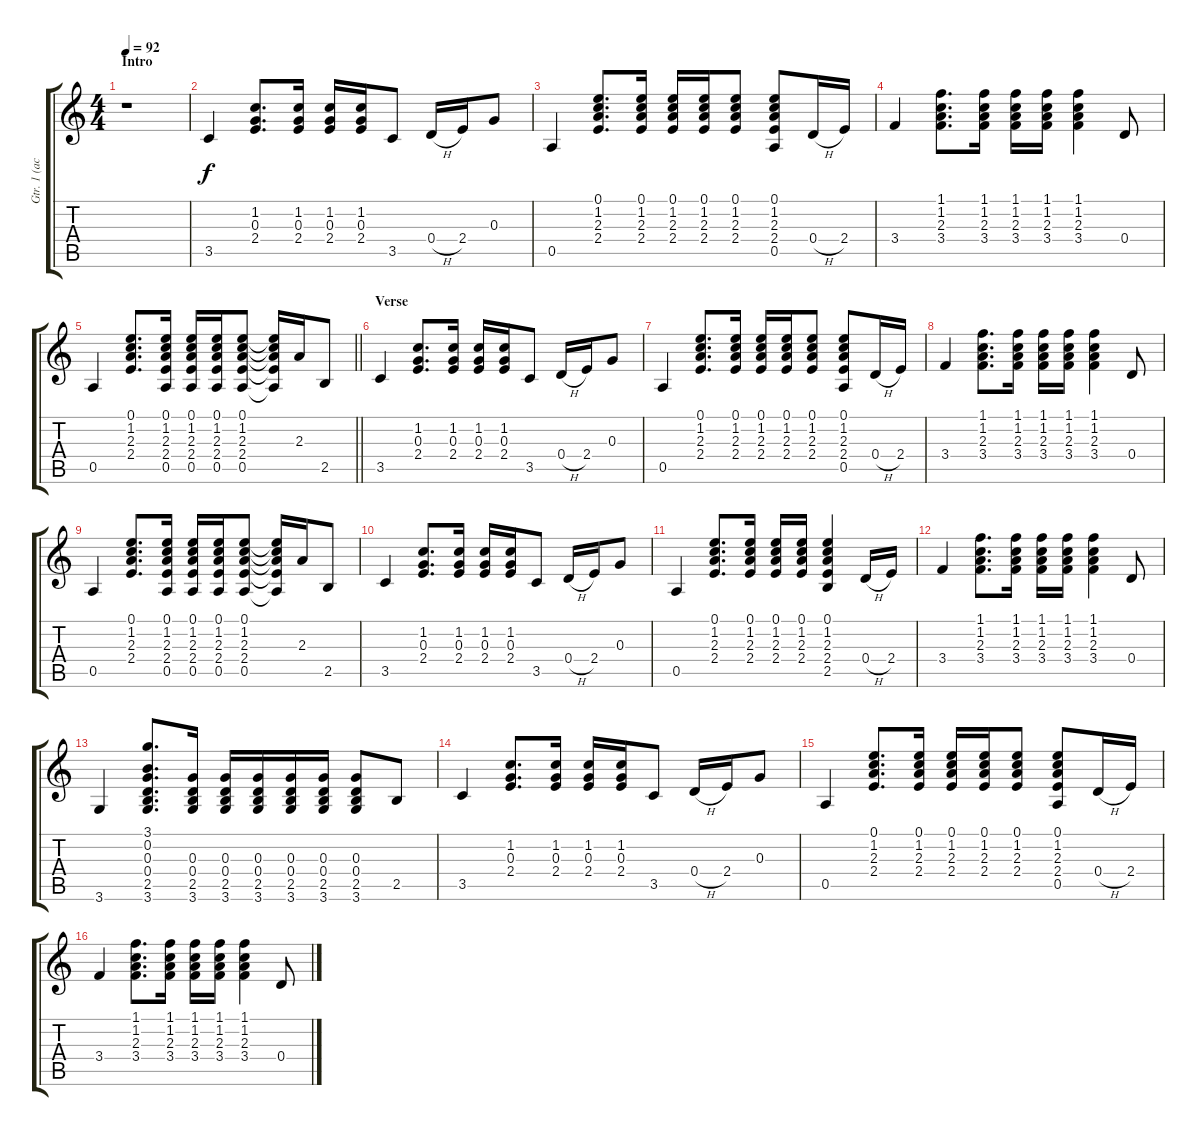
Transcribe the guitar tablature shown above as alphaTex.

\track ("Gtr. 1 (acous.)" "Gtr. 1 (ac") {instrument acousticguitarnylon}
\staff {score tabs}
\tuning (E4 B3 G3 D3 A2 E2) {hide}
\ts (4 4)
\section ("" "Intro")
\tempo 92
\clef g2
\ks c
r.1{dy f instrument acousticguitarnylon} |
3.5.4 (1.2 0.3 2.4).8{d} (1.2 0.3 2.4).16 (1.2 0.3 2.4).16 (1.2 0.3 2.4).16 3.5.8 0.4{h}.16 2.4.16 0.3.8 |
0.5.4 (0.1 1.2 2.3 2.4).8{d} (0.1 1.2 2.3 2.4).16 (0.1 1.2 2.3 2.4).16 (0.1 1.2 2.3 2.4).16 (0.1 1.2 2.3 2.4).8 (0.1 1.2 2.3 2.4 0.5).8 0.4{h}.16 2.4.16 |
3.4.4 (1.1 1.2 2.3 3.4).8{d} (1.1 1.2 2.3 3.4).16 (1.1 1.2 2.3 3.4).16 (1.1 1.2 2.3 3.4).16 (1.1 1.2 2.3 3.4).4 0.4.8 |
\barLineRight lightlight
0.5.4 (0.1 1.2 2.3 2.4).8{d} (0.1 1.2 2.3 2.4 0.5).16 (0.1 1.2 2.3 2.4 0.5).16 (0.1 1.2 2.3 2.4 0.5).16 (0.1 1.2 2.3 2.4 0.5).8 (0.1{t} 1.2{t} 2.3{t} 2.4{t} 0.5{t}).16 2.3.16 2.5.8 |
\section ("" "Verse")
3.5.4 (1.2 0.3 2.4).8{d} (1.2 0.3 2.4).16 (1.2 0.3 2.4).16 (1.2 0.3 2.4).16 3.5.8 0.4{h}.16 2.4.16 0.3.8 |
0.5.4 (0.1 1.2 2.3 2.4).8{d} (0.1 1.2 2.3 2.4).16 (0.1 1.2 2.3 2.4).16 (0.1 1.2 2.3 2.4).16 (0.1 1.2 2.3 2.4).8 (0.1 1.2 2.3 2.4 0.5).8 0.4{h}.16 2.4.16 |
3.4.4 (1.1 1.2 2.3 3.4).8{d} (1.1 1.2 2.3 3.4).16 (1.1 1.2 2.3 3.4).16 (1.1 1.2 2.3 3.4).16 (1.1 1.2 2.3 3.4).4 0.4.8 |
0.5.4 (0.1 1.2 2.3 2.4).8{d} (0.1 1.2 2.3 2.4 0.5).16 (0.1 1.2 2.3 2.4 0.5).16 (0.1 1.2 2.3 2.4 0.5).16 (0.1 1.2 2.3 2.4 0.5).8 (0.1{t} 1.2{t} 2.3{t} 2.4{t} 0.5{t}).16 2.3.16 2.5.8 |
3.5.4 (1.2 0.3 2.4).8{d} (1.2 0.3 2.4).16 (1.2 0.3 2.4).16 (1.2 0.3 2.4).16 3.5.8 0.4{h}.16 2.4.16 0.3.8 |
0.5.4 (0.1 1.2 2.3 2.4).8{d} (0.1 1.2 2.3 2.4).16 (0.1 1.2 2.3 2.4).16 (0.1 1.2 2.3 2.4).16 (0.1 1.2 2.3 2.4 2.5).4 0.4{h}.16 2.4.16 |
3.4.4 (1.1 1.2 2.3 3.4).8{d} (1.1 1.2 2.3 3.4).16 (1.1 1.2 2.3 3.4).16 (1.1 1.2 2.3 3.4).16 (1.1 1.2 2.3 3.4).4 0.4.8 |
3.6.4 (3.1 0.2 0.3 0.4 2.5 3.6).8{d} (0.3 0.4 2.5 3.6).16 (0.3 0.4 2.5 3.6).16 (0.3 0.4 2.5 3.6).16 (0.3 0.4 2.5 3.6).16 (0.3 0.4 2.5 3.6).16 (0.3 0.4 2.5 3.6).8 2.5.8 |
3.5.4 (1.2 0.3 2.4).8{d} (1.2 0.3 2.4).16 (1.2 0.3 2.4).16 (1.2 0.3 2.4).16 3.5.8 0.4{h}.16 2.4.16 0.3.8 |
0.5.4 (0.1 1.2 2.3 2.4).8{d} (0.1 1.2 2.3 2.4).16 (0.1 1.2 2.3 2.4).16 (0.1 1.2 2.3 2.4).16 (0.1 1.2 2.3 2.4).8 (0.1 1.2 2.3 2.4 0.5).8 0.4{h}.16 2.4.16 |
3.4.4 (1.1 1.2 2.3 3.4).8{d} (1.1 1.2 2.3 3.4).16 (1.1 1.2 2.3 3.4).16 (1.1 1.2 2.3 3.4).16 (1.1 1.2 2.3 3.4).4 0.4.8
